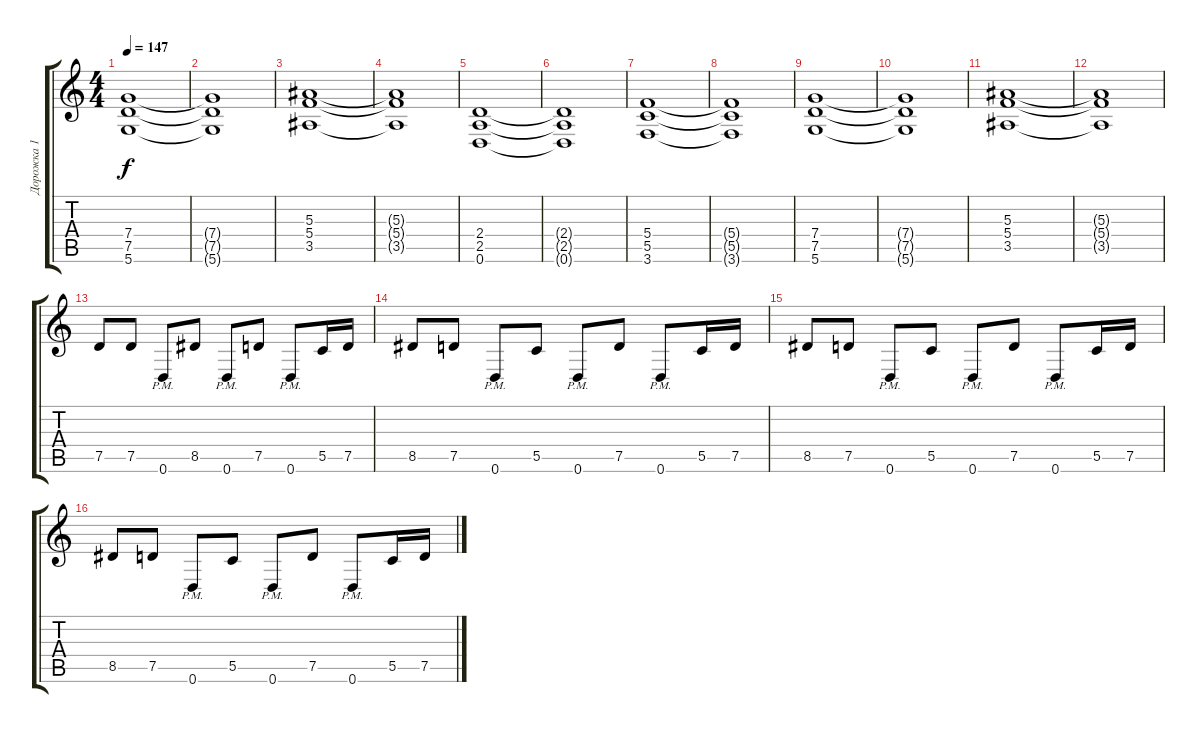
\track ("Дорожка 1" "Дорожка 1") {instrument distortionguitar}
\staff {score tabs}
\tuning (D4 A3 F3 C3 G2 D2) {hide}
\ts (4 4)
\tempo 147
\clef g2
\ks c
(7.4 7.5 5.6).1{dy f} |
(7.4{t} 7.5{t} 5.6{t}).1 |
(5.3 5.4 3.5).1 |
(5.3{t} 5.4{t} 3.5{t}).1 |
(2.4 2.5 0.6).1 |
(2.4{t} 2.5{t} 0.6{t}).1 |
(5.4 5.5 3.6).1 |
(5.4{t} 5.5{t} 3.6{t}).1 |
(7.4 7.5 5.6).1 |
(7.4{t} 7.5{t} 5.6{t}).1 |
(5.3 5.4 3.5).1 |
(5.3{t} 5.4{t} 3.5{t}).1 |
7.5.8 7.5.8 0.6{pm}.8 8.5.8 0.6{pm}.8 7.5.8 0.6{pm}.8 5.5.16 7.5.16 |
8.5.8 7.5.8 0.6{pm}.8 5.5.8 0.6{pm}.8 7.5.8 0.6{pm}.8 5.5.16 7.5.16 |
8.5.8 7.5.8 0.6{pm}.8 5.5.8 0.6{pm}.8 7.5.8 0.6{pm}.8 5.5.16 7.5.16 |
8.5.8 7.5.8 0.6{pm}.8 5.5.8 0.6{pm}.8 7.5.8 0.6{pm}.8 5.5.16 7.5.16
